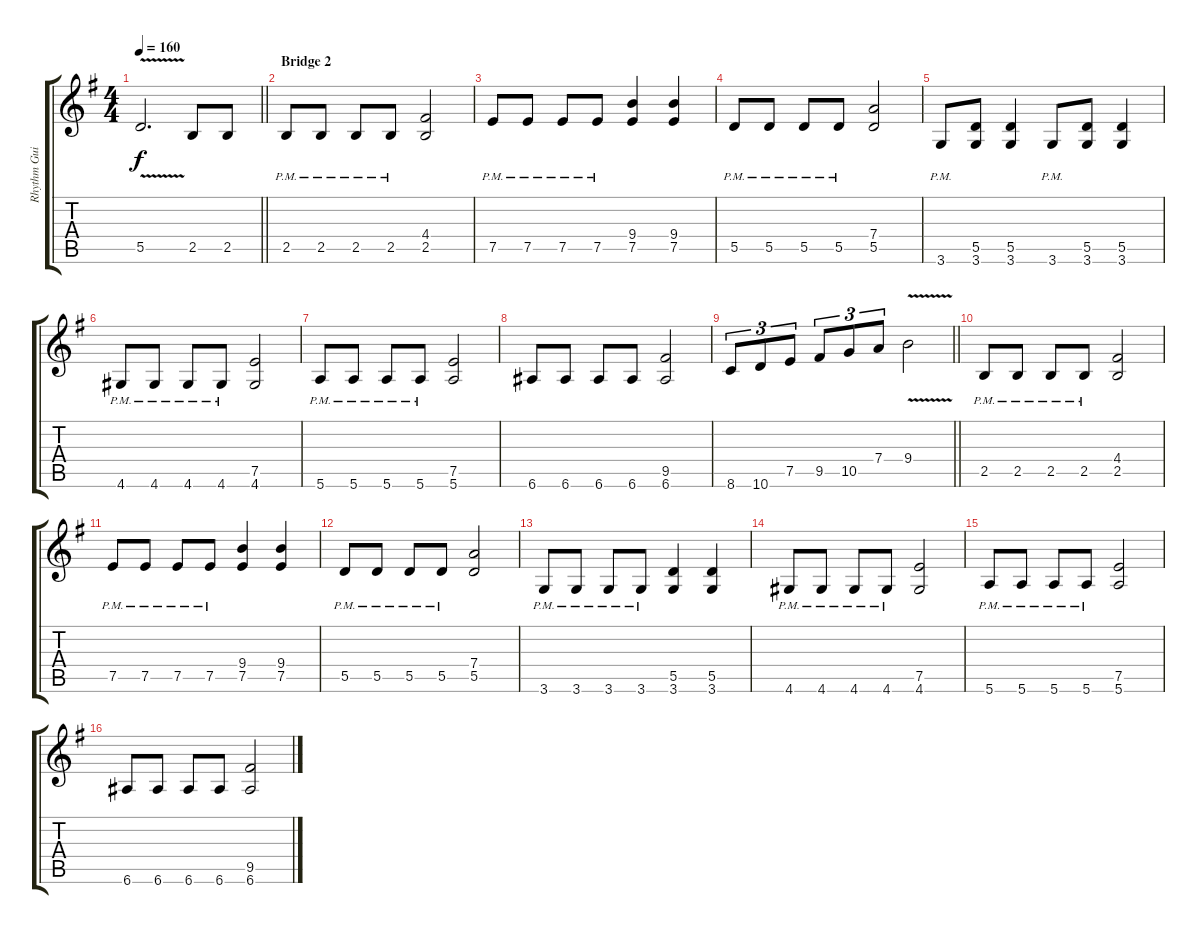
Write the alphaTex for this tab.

\track ("Rhythm Guitar 1: Henrik Juhano" "Rhythm Gui") {instrument distortionguitar}
\staff {score tabs}
\tuning (E4 B3 G3 D3 A2 E2) {hide}
\ts (4 4)
\tempo 160
\clef g2
\barLineRight lightlight
\ks eminor
5.5{v}.2{d dy f} 2.5.8 2.5.8 |
\section ("" "Bridge 2")
2.5{pm}.8 2.5{pm}.8 2.5{pm}.8 2.5{pm}.8 (4.4 2.5).2 |
7.5{pm}.8 7.5{pm}.8 7.5{pm}.8 7.5{pm}.8 (9.4 7.5).4 (9.4 7.5).4 |
5.5{pm}.8 5.5{pm}.8 5.5{pm}.8 5.5{pm}.8 (7.4 5.5).2 |
3.6{pm}.8 (5.5 3.6).8 (5.5 3.6).4 3.6{pm}.8 (5.5 3.6).8 (5.5 3.6).4 |
4.6{pm}.8 4.6{pm}.8 4.6{pm}.8 4.6{pm}.8 (7.5 4.6).2 |
5.6{pm}.8 5.6{pm}.8 5.6{pm}.8 5.6{pm}.8 (7.5 5.6).2 |
6.6.8 6.6.8 6.6.8 6.6.8 (9.5 6.6).2 |
\barLineRight lightlight
8.6.8{tu (3 2)} 10.6.8{tu (3 2)} 7.5.8{tu (3 2)} 9.5.8{tu (3 2)} 10.5.8{tu (3 2)} 7.4.8{tu (3 2)} 9.4{v}.2 |
2.5{pm}.8 2.5{pm}.8 2.5{pm}.8 2.5{pm}.8 (4.4 2.5).2 |
7.5{pm}.8 7.5{pm}.8 7.5{pm}.8 7.5{pm}.8 (9.4 7.5).4 (9.4 7.5).4 |
5.5{pm}.8 5.5{pm}.8 5.5{pm}.8 5.5{pm}.8 (7.4 5.5).2 |
3.6{pm}.8 3.6{pm}.8 3.6{pm}.8 3.6{pm}.8 (5.5 3.6).4 (5.5 3.6).4 |
4.6{pm}.8 4.6{pm}.8 4.6{pm}.8 4.6{pm}.8 (7.5 4.6).2 |
5.6{pm}.8 5.6{pm}.8 5.6{pm}.8 5.6{pm}.8 (7.5 5.6).2 |
6.6.8 6.6.8 6.6.8 6.6.8 (9.5 6.6).2
